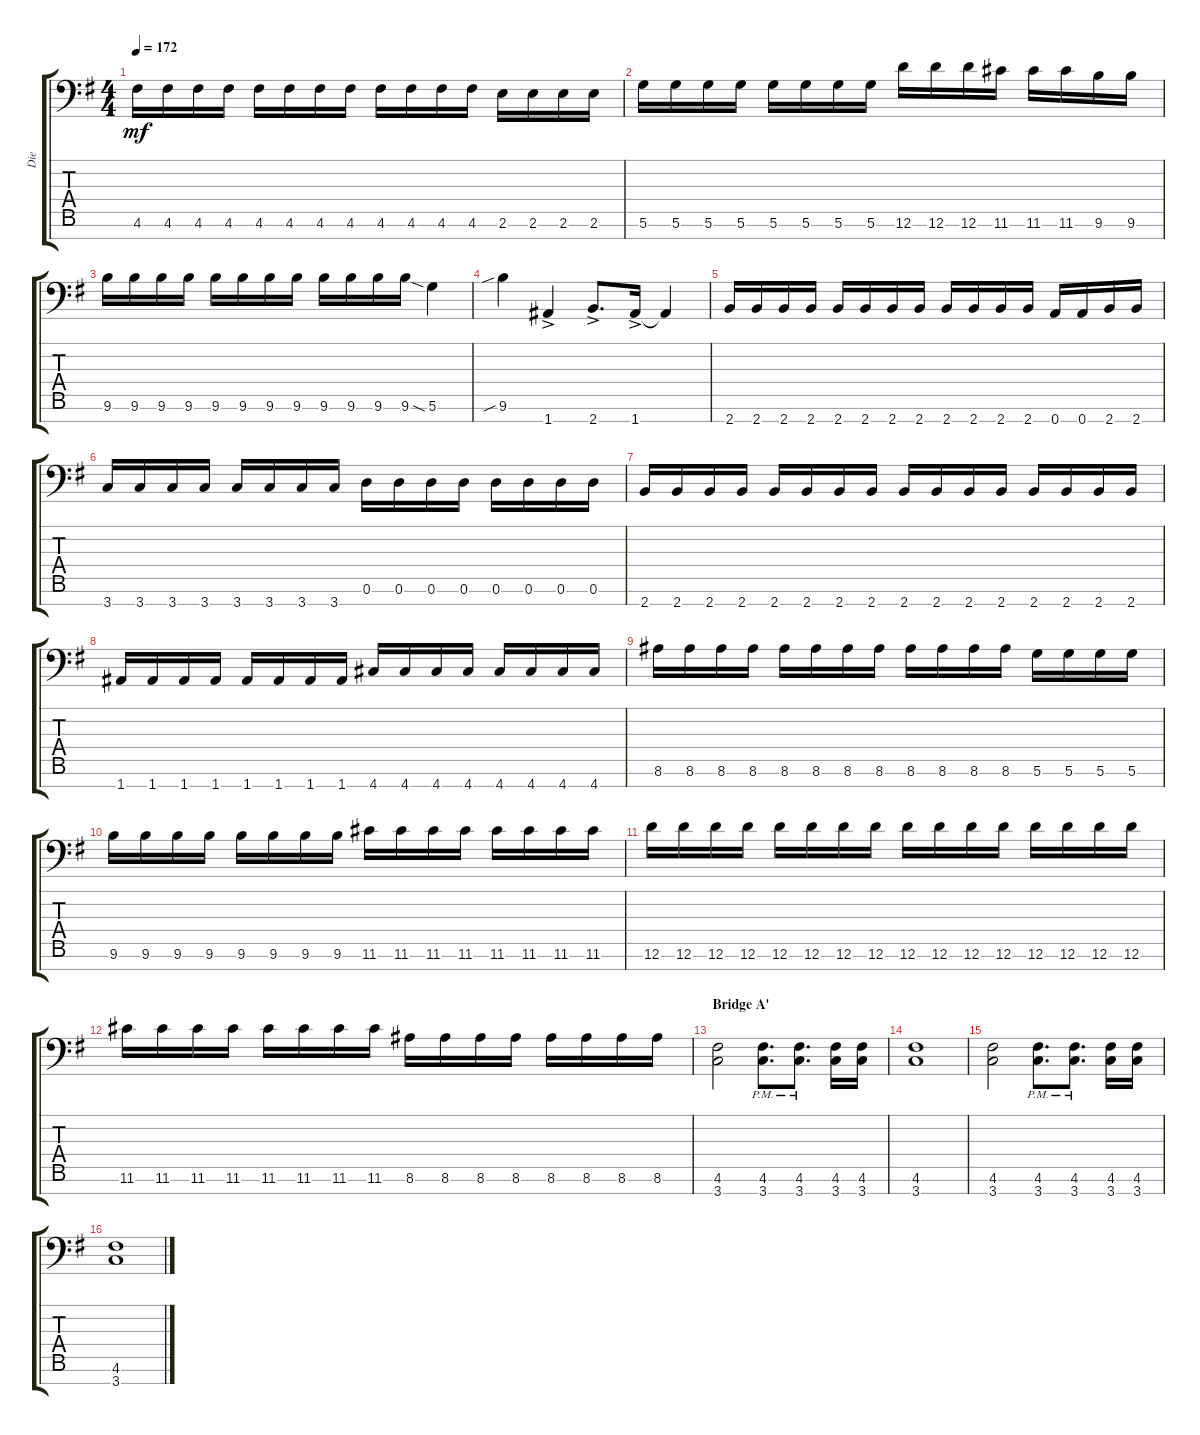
\track ("Die" "Die") {instrument distortionguitar}
\staff {score tabs}
\tuning (E4 B3 G3 D3 A2 D2 A1) {hide}
\ts (4 4)
\tempo 172
\clef f4
\ks eminor
4.6.16{dy mf} 4.6.16 4.6.16 4.6.16 4.6.16 4.6.16 4.6.16 4.6.16 4.6.16 4.6.16 4.6.16 4.6.16 2.6.16 2.6.16 2.6.16 2.6.16 |
5.6.16 5.6.16 5.6.16 5.6.16 5.6.16 5.6.16 5.6.16 5.6.16 12.6.16 12.6.16 12.6.16 11.6.16 11.6.16 11.6.16 9.6.16 9.6.16 |
9.6.16 9.6.16 9.6.16 9.6.16 9.6.16 9.6.16 9.6.16 9.6.16 9.6.16 9.6.16 9.6.16 9.6.16 5.6{sia}.4 |
9.6{sib}.4 1.7{ac}.4 2.7{ac}.8{d} 1.7{ac}.16 1.7{t}.4 |
2.7.16 2.7.16 2.7.16 2.7.16 2.7.16 2.7.16 2.7.16 2.7.16 2.7.16 2.7.16 2.7.16 2.7.16 0.7.16 0.7.16 2.7.16 2.7.16 |
3.7.16 3.7.16 3.7.16 3.7.16 3.7.16 3.7.16 3.7.16 3.7.16 0.6.16 0.6.16 0.6.16 0.6.16 0.6.16 0.6.16 0.6.16 0.6.16 |
2.7.16 2.7.16 2.7.16 2.7.16 2.7.16 2.7.16 2.7.16 2.7.16 2.7.16 2.7.16 2.7.16 2.7.16 2.7.16 2.7.16 2.7.16 2.7.16 |
1.7.16 1.7.16 1.7.16 1.7.16 1.7.16 1.7.16 1.7.16 1.7.16 4.7.16 4.7.16 4.7.16 4.7.16 4.7.16 4.7.16 4.7.16 4.7.16 |
8.6.16 8.6.16 8.6.16 8.6.16 8.6.16 8.6.16 8.6.16 8.6.16 8.6.16 8.6.16 8.6.16 8.6.16 5.6.16 5.6.16 5.6.16 5.6.16 |
9.6.16 9.6.16 9.6.16 9.6.16 9.6.16 9.6.16 9.6.16 9.6.16 11.6.16 11.6.16 11.6.16 11.6.16 11.6.16 11.6.16 11.6.16 11.6.16 |
12.6.16 12.6.16 12.6.16 12.6.16 12.6.16 12.6.16 12.6.16 12.6.16 12.6.16 12.6.16 12.6.16 12.6.16 12.6.16 12.6.16 12.6.16 12.6.16 |
11.6.16 11.6.16 11.6.16 11.6.16 11.6.16 11.6.16 11.6.16 11.6.16 8.6.16 8.6.16 8.6.16 8.6.16 8.6.16 8.6.16 8.6.16 8.6.16 |
\section ("" "Bridge A'")
(4.6 3.7).2 (4.6{pm} 3.7{pm}).8{d} (4.6{pm} 3.7{pm}).8{d} (4.6 3.7).16 (4.6 3.7).16 |
(4.6 3.7).1 |
(4.6 3.7).2 (4.6{pm} 3.7{pm}).8{d} (4.6{pm} 3.7{pm}).8{d} (4.6 3.7).16 (4.6 3.7).16 |
(4.6 3.7).1
